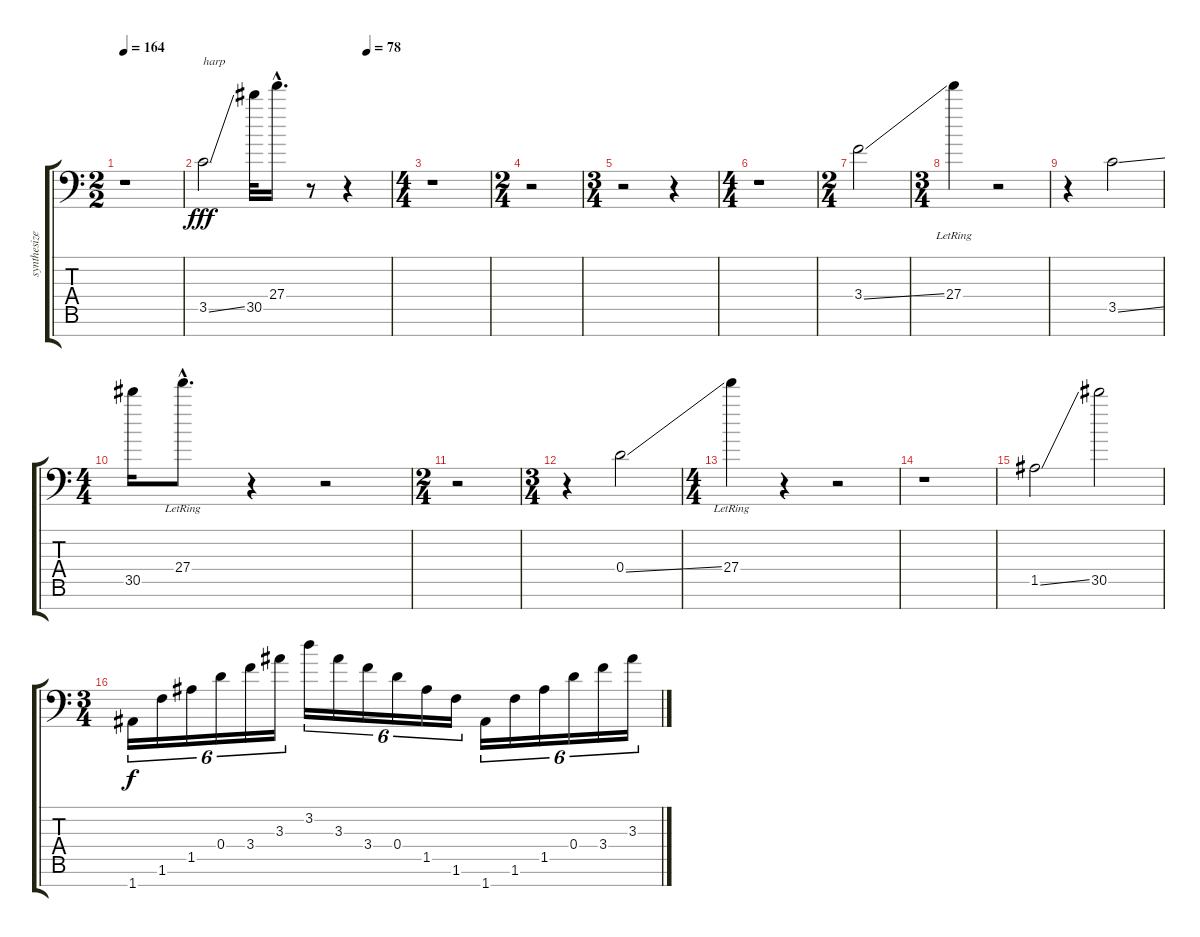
\track ("synthesizer" "synthesize") {instrument acousticguitarnylon}
\staff {score tabs}
\tuning (E4 B3 G3 D3 A2 E2 A1) {hide}
\ts (2 2)
\tempo 164
\clef f4
\ks c
r.1{dy mp} |
\tempo (78 0.875)
3.5{ss}.2{txt "harp" dy fff instrument acousticguitarnylon} 30.5.32 27.4{hac}.16{d} r.8 r.4 |
\ts (4 4)
r.1 |
\ts (2 4)
r.2 |
\ts (3 4)
r.2 r.4 |
\ts (4 4)
r.1 |
\ts (2 4)
3.4{ss}.2 |
\ts (3 4)
27.4{lr}.4 r.2 |
r.4 3.5{ss}.2 |
\ts (4 4)
30.5.16 27.4{hac lr}.8{d} r.4 r.2 |
\ts (2 4)
r.2 |
\ts (3 4)
r.4 0.4{ss}.2 |
\ts (4 4)
27.4{lr}.4 r.4 r.2 |
r.1 |
1.5{ss}.2 30.5.2 |
\ts (3 4)
1.7.16{tu (6 4) dy f} 1.6.16{tu (6 4)} 1.5.16{tu (6 4)} 0.4.16{tu (6 4)} 3.4.16{tu (6 4)} 3.3.16{tu (6 4)} 3.2.16{tu (6 4)} 3.3.16{tu (6 4)} 3.4.16{tu (6 4)} 0.4.16{tu (6 4)} 1.5.16{tu (6 4)} 1.6.16{tu (6 4)} 1.7.16{tu (6 4)} 1.6.16{tu (6 4)} 1.5.16{tu (6 4)} 0.4.16{tu (6 4)} 3.4.16{tu (6 4)} 3.3.16{tu (6 4)}
